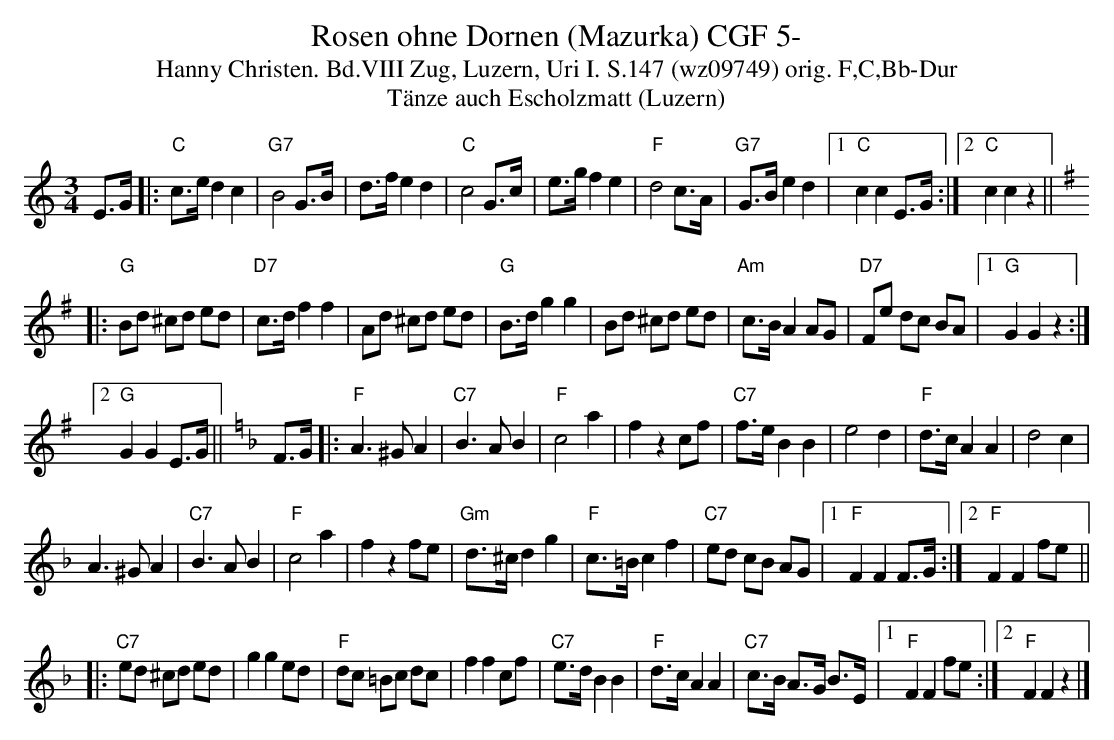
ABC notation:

X:1
T:Rosen ohne Dornen (Mazurka) CGF 5-
T:Hanny Christen. Bd.VIII Zug, Luzern, Uri I. S.147 (wz09749) orig. F,C,Bb-Dur
T:T\"anze auch Escholzmatt (Luzern)
M:3/4
L:1/8
K:Cmaj
E>G |: "C"c>e d2c2 | "G7"B4 G>B | d>f e2d2 | "C"c4 G>c | e>g f2e2 | "F"d4 c>A | "G7"G>B e2d2 |1 "C"c2c2 E>G :|2 "C"c2c2z2 || [K:Gmaj]
|: "G"Bd ^cd ed | "D7"c>d f2f2 | Ad ^cd ed | "G"B>d g2g2 | Bd ^cd ed | "Am"c>B A2 AG | "D7"Fe dc BA |1 "G"G2G2z2 :|2
"G"G2G2 E>G || [K:Fmaj] F>G |: "F"A3^G A2 | "C7"B3AB2 | "F"c4a2 | f2z2cf | "C7"f>e B2B2 | e4d2 | "F"d>c A2A2 | d4c2 |
A3^GA2 | "C7"B3AB2 | "F"c4a2 | f2z2fe | "Gm"d>^cd2g2 | "F"c>=Bc2f2 | "C7"ed cB AG |1 "F"F2F2 F>G :|2 "F"F2F2 fe ||
|: "C7"ed ^cd ed | g2g2 ed | "F"dc =Bc dc | f2f2 cf | "C7"e>d B2B2 | "F"d>c A2A2 | "C7"c>B A>G B>E |1 "F"F2F2 fe :|2 "F"F2F2 z2 |]
